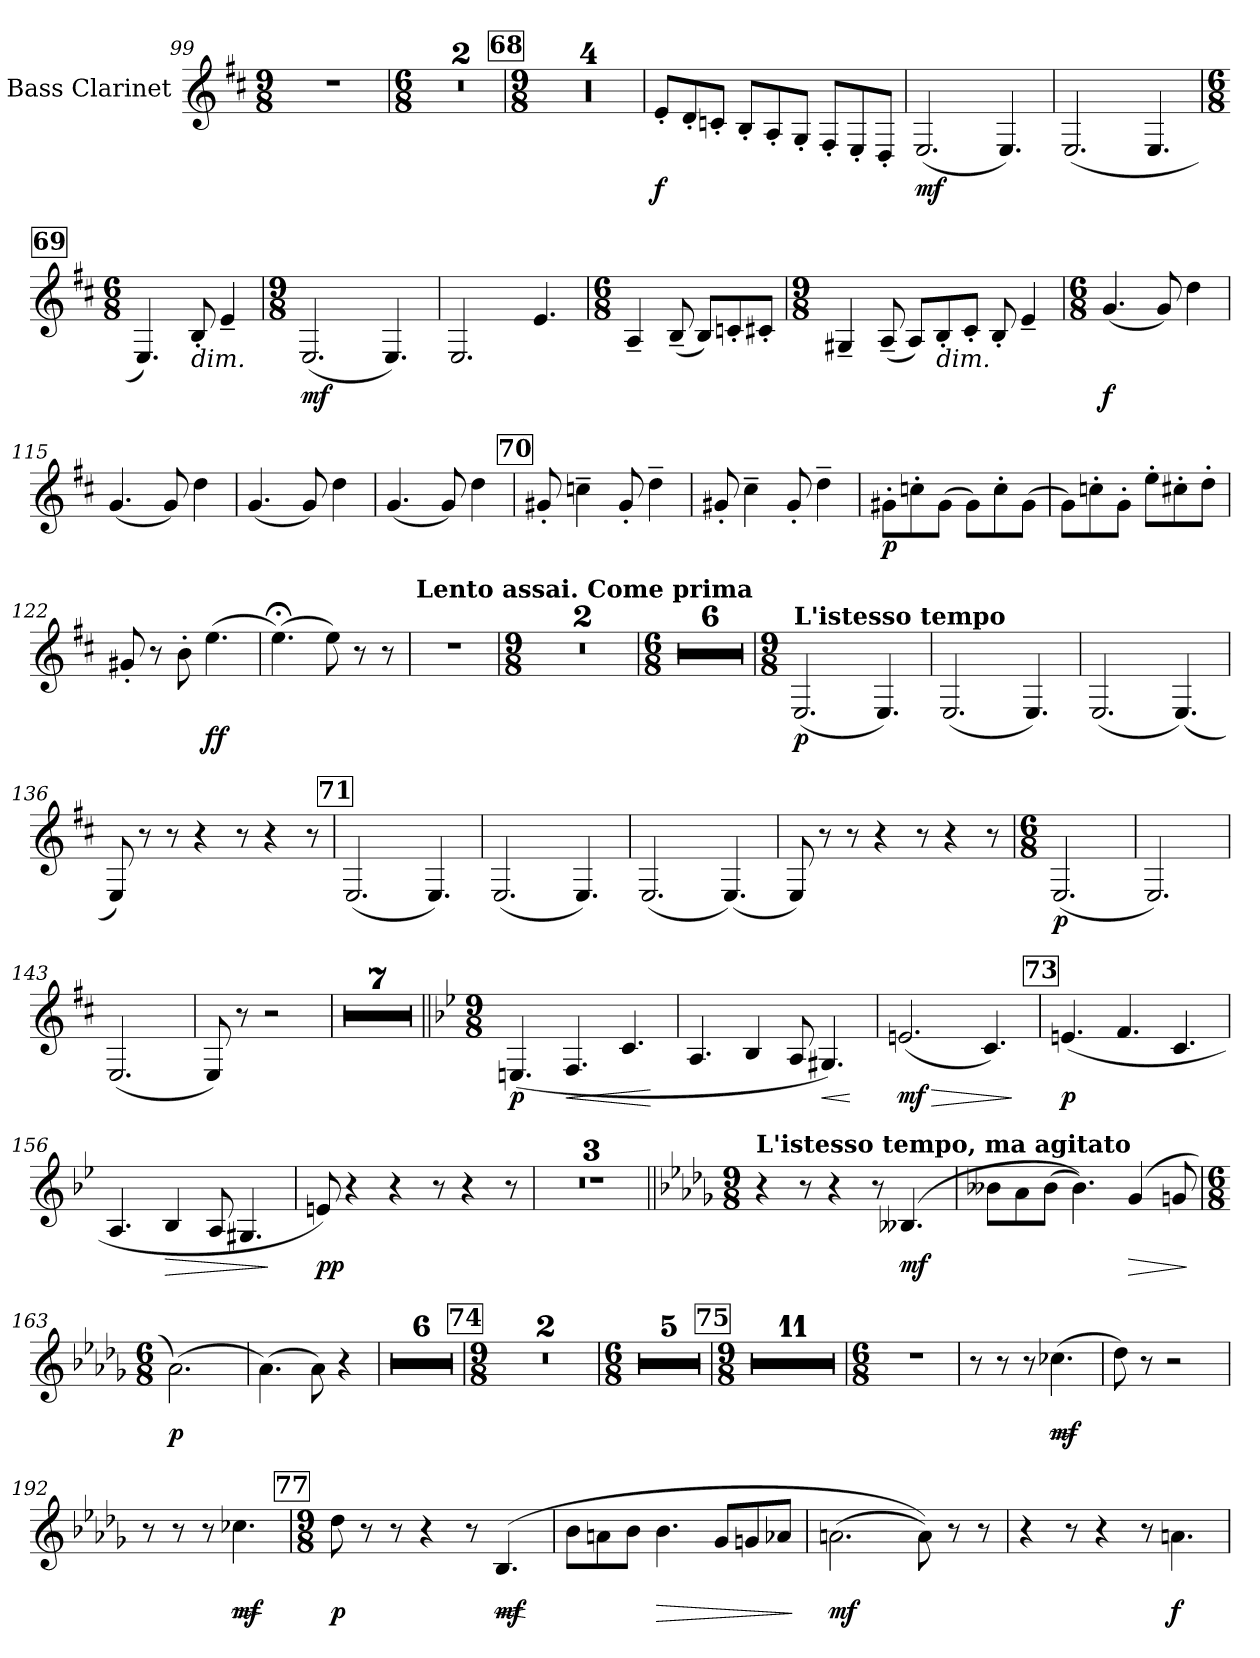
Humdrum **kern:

**kern	**dynam
*part1	*part1
*staff1	*staff1
*I"Bass Clarinet	*
*I'B. Cl.	*
*clefG2	*
*ITrd8c14	*
*k[f#c#]	*
*M9/8	*
=99	=99
8%9r	.
=100	=100
*M6/8	*
2.r	.
=101	=101
2.r	.
!!LO:REH:place=s1:a:B:fs=14:t=68
=102	=102
*M9/8	*
8%9r	.
!!LO:PB:g=z
=103	=103
8%9r	.
=104	=104
8%9r	.
=105	=105
8%9r	.
=106	=106
!	!LO:DY:b
8E'/L	f
8D'/	.
8Cn'/J	.
8BB'/L	.
8AA'/	.
8GG'/J	.
8FF#'/L	.
8EE'/	.
8DD'/J	.
=107	=107
!	!LO:DY:b
(<2.EE/	mf
4.EE/)	.
=108	=108
(<2.EE/	.
4.EE/	.
!!LO:REH:place=s1:a:B:fs=14:t=69
=109	=109
*M6/8	*
4.EE/)	.
!LO:TX:b:i:t=dim.	!
8BB'/	.
4E~/	.
=110	=110
*M9/8	*
!	!LO:DY:b
(<2.EE/	mf
4.EE/)	.
=111	=111
2.EE/	.
4.E/	.
!!LO:LB:g=z
=112	=112
*M6/8	*
4AA~/	.
(<8BB~/	.
8BB/L)	.
8Cn'/	.
8C#X'/J	.
=113	=113
*M9/8	*
4GG#X~/	.
(<8AA~/	.
8AA/L)	.
!LO:TX:b:i:t=dim.	!
8BB'/	.
8C#'/J	.
8BB'/	.
4E~/	.
=114	=114
*M6/8	*
!	!LO:DY:b
(<4.G/	f
8G/)	.
4d\	.
=115	=115
(<4.G/	.
8G/)	.
4d\	.
=116	=116
(<4.G/	.
8G/)	.
4d\	.
=117	=117
(<4.G/	.
8G/)	.
4d\	.
!!LO:REH:place=s1:a:B:fs=14:t=70
=118	=118
8G#X'/	.
4cn~\	.
8G#'/	.
4d~\	.
!!LO:LB:g=z
=119	=119
8G#X'/	.
4c#~\	.
8G#'/	.
4d~\	.
=120	=120
!	!LO:DY:b
8G#X'\L	p
8cn'\	.
(>8G#\J	.
8G#\L)	.
8c'\	.
(>8G#\J	.
=121	=121
8G\L)	.
8cn'\	.
8G'\J	.
8e'\L	.
8c#X'\	.
8d'\J	.
=122	=122
8G#X'/	.
8r	.
8B'\	.
!	!LO:DY:b
(>4.e\	ff
=123	=123
(>4.e;<\)	.
8e\)	.
8r	.
8r	.
=124	=124
!LO:TX:a:B:t=Lento assai. Come prima	!
2.r	.
=125	=125
*M9/8	*
8%9r	.
=126	=126
8%9r;<	.
=127	=127
*M6/8	*
2.r	.
=128	=128
2.r	.
=129	=129
2.r	.
!!LO:LB:g=z
=130	=130
2.r	.
=131	=131
2.r	.
=132	=132
2.r	.
=133	=133
*M9/8	*
!LO:TX:a:B:t=L'istesso tempo	!
!	!LO:DY:b
(<2.EE/	p
4.EE/)	.
=134	=134
(<2.EE/	.
4.EE/)	.
=135	=135
(<2.EE/	.
(<4.EE/)	.
=136	=136
8EE/)	.
8r	.
8r	.
4r	.
8r	.
4r	.
8r	.
!!LO:REH:place=s1:a:B:fs=14:t=71
=137	=137
(<2.EE/	.
4.EE/)	.
=138	=138
(<2.EE/	.
4.EE/)	.
=139	=139
(<2.EE/	.
(<4.EE/)	.
!!LO:LB:g=z
=140	=140
8EE/)	.
8r	.
8r	.
4r	.
8r	.
4r	.
8r	.
=141	=141
*M6/8	*
!	!LO:DY:b
(<2.EE/	p
=142	=142
2.EE/)	.
=143	=143
(<2.EE/	.
=144	=144
8EE/)	.
8r	.
2r	.
=145	=145
2.r	.
=146	=146
2.r	.
!!LO:REH:place=s1:a:B:fs=14:t=72
=147	=147
2.r	.
=148	=148
2.r	.
=149	=149
2.r	.
=150	=150
2.r	.
=151	=151
2.r;<	.
!!LO:LB:g=z
=152||	=152||
*k[b-e-]	*
*M9/8	*
!	!LO:DY:b
(>4.EEn/	p
!	!LO:HP:b
4.FF/	<
4.C/	.
.	[
=153	=153
4.AA/	.
4BB-/	.
8AA/	.
!	!LO:HP:b
4.GG#X/)	<
.	[
=154	=154
!	!LO:HP:b
!	!LO:DY:n=1:b
(<2.En/	> mf
4.C/)	.
.	]
!!LO:REH:place=s1:a:B:fs=14:t=73
=155	=155
!	!LO:DY:b
(>4.En/	p
4.F/	.
4.C/	.
=156	=156
4.AA/	.
!	!LO:HP:b
4BB-/	>
8AA/	.
4.GG#X/	.
.	]
=157	=157
!	!LO:DY:b
8En/)	pp
4r	.
4r	.
8r	.
4r	.
8r	.
=158	=158
8%9r	.
=159	=159
8%9r	.
=160	=160
8%9r	.
!!LO:LB:g=z
=161||	=161||
*k[b-e-a-d-g-]	*
*M9/8	*
!LO:TX:a:B:t=L'istesso tempo, ma agitato	!
4r	.
8r	.
4r	.
8r	.
!	!LO:DY:b
(<4.BB--X/	mf
=162	=162
8B--X\L	.
8A-\	.
(>8B--\J	.
4.B--\))	.
!	!LO:HP:b
(<4G-/	>
8Gn/	.
.	]
=163	=163
*M6/8	*
!	!LO:DY:b
(>2.A-\)	p
=164	=164
(>4.A-\)	.
8A-\)	.
4r	.
=165	=165
2.r	.
=166	=166
2.r	.
=167	=167
2.r	.
=168	=168
2.r	.
=169	=169
2.r	.
=170	=170
2.r	.
!!LO:REH:place=s1:a:B:fs=14:t=74
=171	=171
*M9/8	*
8%9r	.
=172	=172
8%9r	.
=173	=173
*M6/8	*
2.r	.
!!LO:LB:g=z
=174	=174
2.r	.
=175	=175
2.r	.
=176	=176
2.r	.
=177	=177
2.r	.
!!LO:REH:place=s1:a:B:fs=14:t=75
=178	=178
*M9/8	*
8%9r	.
=179	=179
8%9r	.
=180	=180
8%9r	.
=181	=181
8%9r	.
=182	=182
8%9r	.
=183	=183
8%9r	.
=184	=184
8%9r	.
!!LO:REH:place=s1:a:B:fs=14:t=76
=185	=185
8%9r	.
=186	=186
8%9r	.
=187	=187
8%9r	.
=188	=188
8%9r	.
=189	=189
*M6/8	*
2.r	.
=190	=190
8r	.
8r	.
8r	.
!	!LO:HP:b
!	!LO:DY:n=1:b
(>4.c-X\	> mf
.	]
!!LO:LB:g=z
=191	=191
8d-\)	.
8r	.
2r	.
=192	=192
8r	.
8r	.
8r	.
!	!LO:HP:b
!	!LO:DY:n=1:b
4.c-X\	> mf
.	]
!!LO:REH:place=s1:a:B:fs=14:t=77
=193	=193
*M9/8	*
!	!LO:DY:b
8d-\	p
8r	.
8r	.
4r	.
8r	.
!	!LO:HP:b
!	!LO:DY:n=1:b
(>4.BB-/	< mf
.	[
=194	=194
8B-\L	.
8An\	.
8B-\J	.
!	!LO:HP:b
4.B-\	>
8G-/L	.
8Gn/	.
8A-X/J	.
.	]
=195	=195
!	!LO:DY:b
(>2.An\	mf
8A\))	.
8r	.
8r	.
=196	=196
4r	.
8r	.
4r	.
8r	.
!	!LO:DY:b
4.An\	f
=	=
*-	*-
